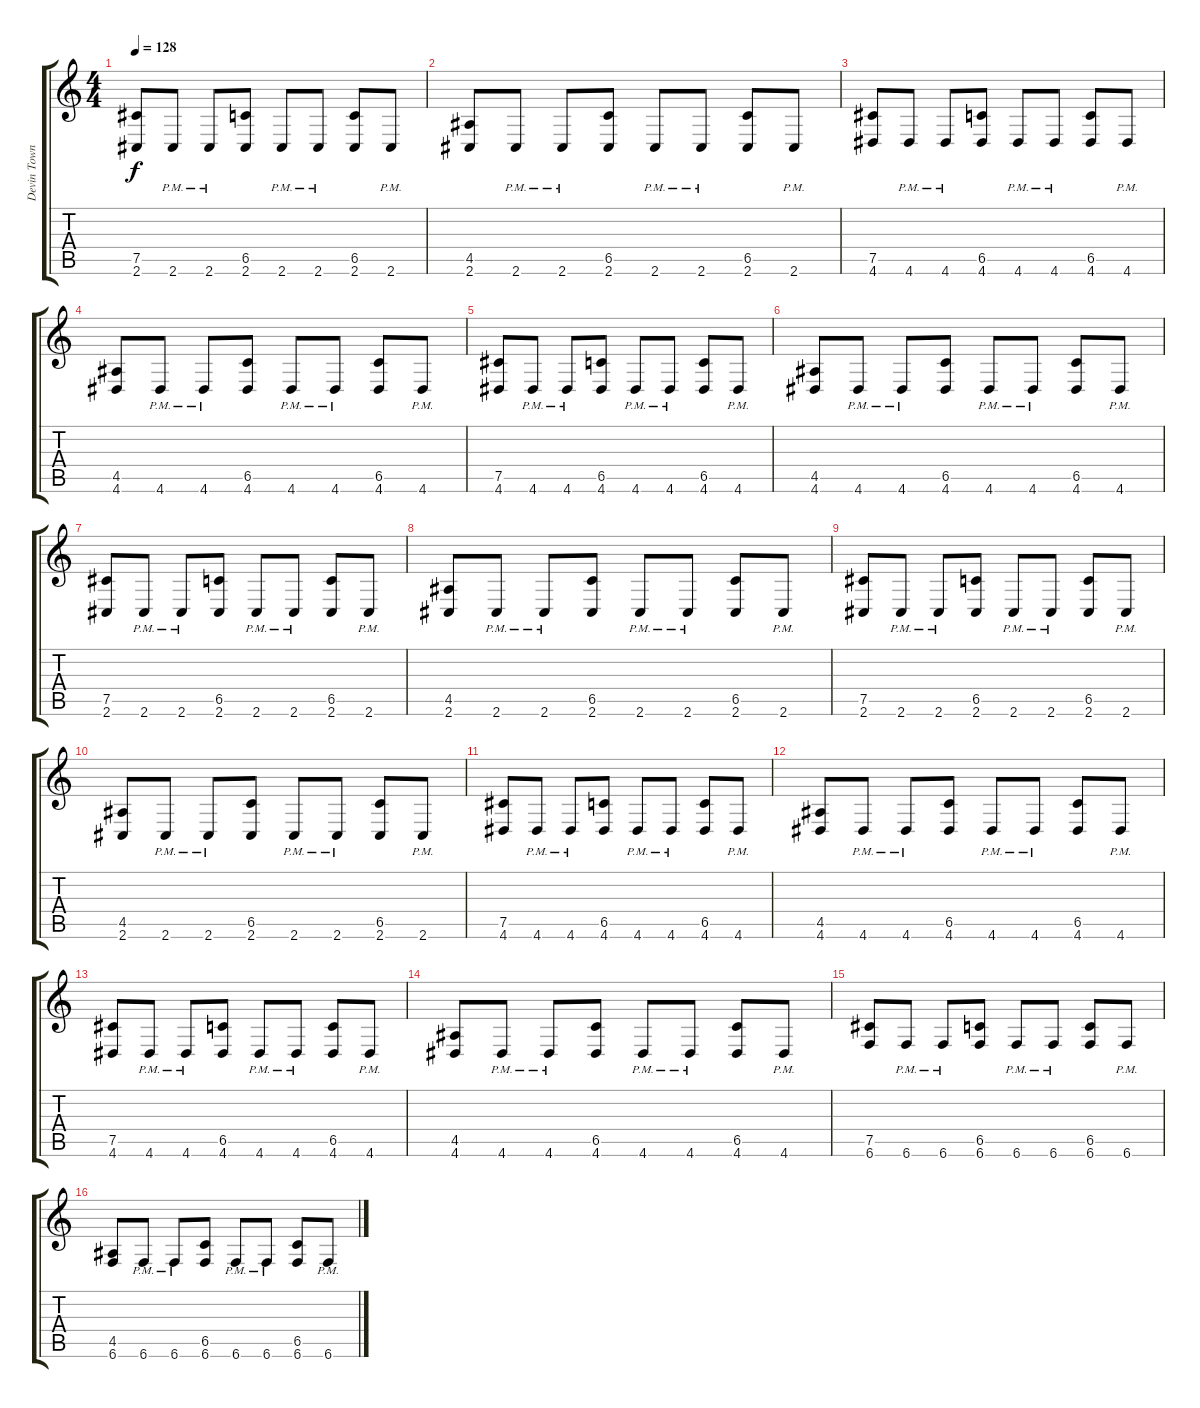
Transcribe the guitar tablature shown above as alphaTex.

\track ("Devin Townsend" "Devin Town") {instrument distortionguitar}
\staff {score tabs}
\tuning (Eb4 B3 Gb3 B2 Gb2 B1) {hide}
\ts (4 4)
\tempo 128
\clef g2
\ks c
(7.5 2.6).8{dy f} 2.6{pm}.8 2.6{pm}.8 (6.5 2.6).8 2.6{pm}.8 2.6{pm}.8 (6.5 2.6).8 2.6{pm}.8 |
(4.5 2.6).8 2.6{pm}.8 2.6{pm}.8 (6.5 2.6).8 2.6{pm}.8 2.6{pm}.8 (6.5 2.6).8 2.6{pm}.8 |
(7.5 4.6).8 4.6{pm}.8 4.6{pm}.8 (6.5 4.6).8 4.6{pm}.8 4.6{pm}.8 (6.5 4.6).8 4.6{pm}.8 |
(4.5 4.6).8 4.6{pm}.8 4.6{pm}.8 (6.5 4.6).8 4.6{pm}.8 4.6{pm}.8 (6.5 4.6).8 4.6{pm}.8 |
(7.5 4.6).8 4.6{pm}.8 4.6{pm}.8 (6.5 4.6).8 4.6{pm}.8 4.6{pm}.8 (6.5 4.6).8 4.6{pm}.8 |
(4.5 4.6).8 4.6{pm}.8 4.6{pm}.8 (6.5 4.6).8 4.6{pm}.8 4.6{pm}.8 (6.5 4.6).8 4.6{pm}.8 |
(7.5 2.6).8 2.6{pm}.8 2.6{pm}.8 (6.5 2.6).8 2.6{pm}.8 2.6{pm}.8 (6.5 2.6).8 2.6{pm}.8 |
(4.5 2.6).8 2.6{pm}.8 2.6{pm}.8 (6.5 2.6).8 2.6{pm}.8 2.6{pm}.8 (6.5 2.6).8 2.6{pm}.8 |
(7.5 2.6).8 2.6{pm}.8 2.6{pm}.8 (6.5 2.6).8 2.6{pm}.8 2.6{pm}.8 (6.5 2.6).8 2.6{pm}.8 |
(4.5 2.6).8 2.6{pm}.8 2.6{pm}.8 (6.5 2.6).8 2.6{pm}.8 2.6{pm}.8 (6.5 2.6).8 2.6{pm}.8 |
(7.5 4.6).8 4.6{pm}.8 4.6{pm}.8 (6.5 4.6).8 4.6{pm}.8 4.6{pm}.8 (6.5 4.6).8 4.6{pm}.8 |
(4.5 4.6).8 4.6{pm}.8 4.6{pm}.8 (6.5 4.6).8 4.6{pm}.8 4.6{pm}.8 (6.5 4.6).8 4.6{pm}.8 |
(7.5 4.6).8 4.6{pm}.8 4.6{pm}.8 (6.5 4.6).8 4.6{pm}.8 4.6{pm}.8 (6.5 4.6).8 4.6{pm}.8 |
(4.5 4.6).8 4.6{pm}.8 4.6{pm}.8 (6.5 4.6).8 4.6{pm}.8 4.6{pm}.8 (6.5 4.6).8 4.6{pm}.8 |
(7.5 6.6).8 6.6{pm}.8 6.6{pm}.8 (6.5 6.6).8 6.6{pm}.8 6.6{pm}.8 (6.5 6.6).8 6.6{pm}.8 |
(4.5 6.6).8 6.6{pm}.8 6.6{pm}.8 (6.5 6.6).8 6.6{pm}.8 6.6{pm}.8 (6.5 6.6).8 6.6{pm}.8
